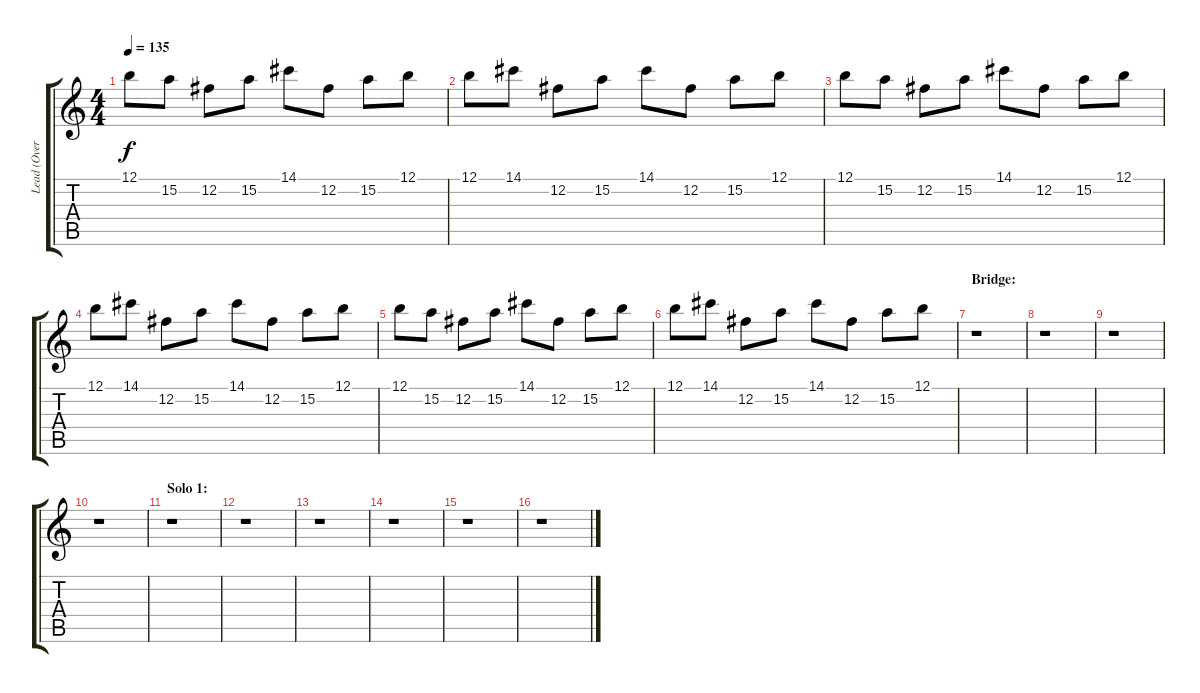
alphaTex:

\track ("Lead (Overdub)" "Lead (Over") {instrument overdrivenguitar}
\staff {score tabs}
\tuning (B3 Gb3 D3 A2 E2 B1) {hide}
\ts (4 4)
\tempo 135
\clef g2
\ks c
12.1.8{dy f} 15.2.8 12.2.8 15.2.8 14.1.8 12.2.8 15.2.8 12.1.8 |
12.1.8 14.1.8 12.2.8 15.2.8 14.1.8 12.2.8 15.2.8 12.1.8 |
12.1.8 15.2.8 12.2.8 15.2.8 14.1.8 12.2.8 15.2.8 12.1.8 |
12.1.8 14.1.8 12.2.8 15.2.8 14.1.8 12.2.8 15.2.8 12.1.8 |
12.1.8 15.2.8 12.2.8 15.2.8 14.1.8 12.2.8 15.2.8 12.1.8 |
12.1.8 14.1.8 12.2.8 15.2.8 14.1.8 12.2.8 15.2.8 12.1.8 |
\section ("" "Bridge:")
r.1 |
r.1 |
r.1 |
r.1 |
\section ("" "Solo 1:")
r.1 |
r.1 |
r.1 |
r.1 |
r.1 |
r.1
